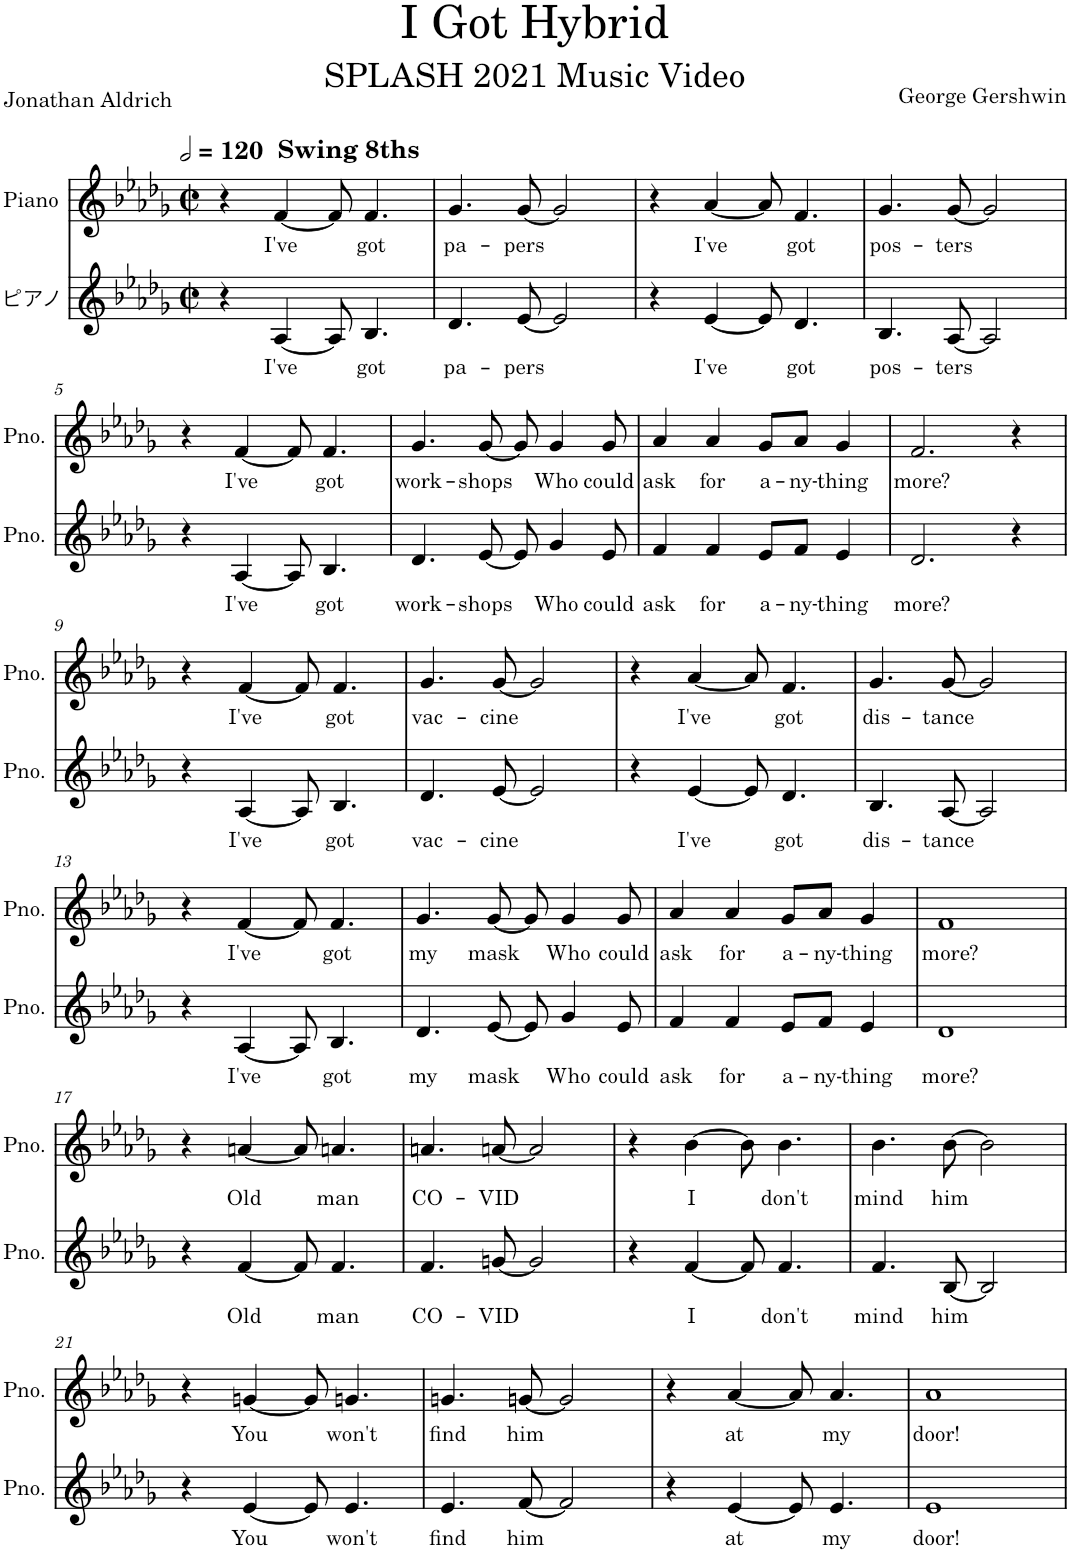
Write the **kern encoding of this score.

**kern	**text	**kern	**text
*part2	*part2	*part1	*part1
*staff2	*staff2	*staff1	*staff1
*I"ピアノ	*	*I"Piano	*
*	*	*I'Pno.	*
*clefG2	*	*clefG2	*
*k[b-e-a-d-g-]	*	*k[b-e-a-d-g-]	*
*M2/2	*	*M2/2	*
*met(c|)	*	*met(c|)	*
*MM240	*	*MM240	*
=1	=1	=1	=1
!	!	!LO:TX:a:B:t=Swing 8ths	!
4r	.	4r	.
!	!LO:LY:b	!	!LO:LY:b
[4A-/	I've	[4f/	I've
8A-/]	.	8f/]	.
!	!LO:LY:b	!	!LO:LY:b
4.B-/	got	4.f/	got
=2	=2	=2	=2
!	!LO:LY:b	!	!LO:LY:b
4.d-/	pa-	4.g-/	pa-
!	!LO:LY:b	!	!LO:LY:b
[8e-/	-pers	[8g-/	-pers
2e-/]	.	2g-/]	.
=3	=3	=3	=3
4r	.	4r	.
!	!LO:LY:b	!	!LO:LY:b
[4e-/	I've	[4a-/	I've
8e-/]	.	8a-/]	.
!	!LO:LY:b	!	!LO:LY:b
4.d-/	got	4.f/	got
=4	=4	=4	=4
!	!LO:LY:b	!	!LO:LY:b
4.B-/	pos-	4.g-/	pos-
!	!LO:LY:b	!	!LO:LY:b
[8A-/	-ters	[8g-/	-ters
2A-/]	.	2g-/]	.
!!LO:LB:g=z
=5	=5	=5	=5
4r	.	4r	.
!	!LO:LY:b	!	!LO:LY:b
[4A-/	I've	[4f/	I've
8A-/]	.	8f/]	.
!	!LO:LY:b	!	!LO:LY:b
4.B-/	got	4.f/	got
=6	=6	=6	=6
!	!LO:LY:b	!	!LO:LY:b
4.d-/	work-	4.g-/	work-
!	!LO:LY:b	!	!LO:LY:b
[8e-/	-shops	[8g-/	-shops
8e-/]	.	8g-/]	.
!	!LO:LY:b	!	!LO:LY:b
4g-/	Who	4g-/	Who
!	!LO:LY:b	!	!LO:LY:b
8e-/	could	8g-/	could
=7	=7	=7	=7
!	!LO:LY:b	!	!LO:LY:b
4f/	ask	4a-/	ask
!	!LO:LY:b	!	!LO:LY:b
4f/	for	4a-/	for
!	!LO:LY:b	!	!LO:LY:b
8e-/L	a-	8g-/L	a-
!	!LO:LY:b	!	!LO:LY:b
8f/J	-ny-	8a-/J	-ny-
!	!LO:LY:b	!	!LO:LY:b
4e-/	-thing	4g-/	-thing
=8	=8	=8	=8
!	!LO:LY:b	!	!LO:LY:b
2.d-/	more?	2.f/	more?
4r	.	4r	.
!!LO:LB:g=z
=9	=9	=9	=9
4r	.	4r	.
!	!LO:LY:b	!	!LO:LY:b
[4A-/	I've	[4f/	I've
8A-/]	.	8f/]	.
!	!LO:LY:b	!	!LO:LY:b
4.B-/	got	4.f/	got
=10	=10	=10	=10
!	!LO:LY:b	!	!LO:LY:b
4.d-/	vac-	4.g-/	vac-
!	!LO:LY:b	!	!LO:LY:b
[8e-/	-cine	[8g-/	-cine
2e-/]	.	2g-/]	.
=11	=11	=11	=11
4r	.	4r	.
!	!LO:LY:b	!	!LO:LY:b
[4e-/	I've	[4a-/	I've
8e-/]	.	8a-/]	.
!	!LO:LY:b	!	!LO:LY:b
4.d-/	got	4.f/	got
=12	=12	=12	=12
!	!LO:LY:b	!	!LO:LY:b
4.B-/	dis-	4.g-/	dis-
!	!LO:LY:b	!	!LO:LY:b
[8A-/	-tance	[8g-/	-tance
2A-/]	.	2g-/]	.
!!LO:LB:g=z
=13	=13	=13	=13
4r	.	4r	.
!	!LO:LY:b	!	!LO:LY:b
[4A-/	I've	[4f/	I've
8A-/]	.	8f/]	.
!	!LO:LY:b	!	!LO:LY:b
4.B-/	got	4.f/	got
=14	=14	=14	=14
!	!LO:LY:b	!	!LO:LY:b
4.d-/	my	4.g-/	my
!	!LO:LY:b	!	!LO:LY:b
[8e-/	mask	[8g-/	mask
8e-/]	.	8g-/]	.
!	!LO:LY:b	!	!LO:LY:b
4g-/	Who	4g-/	Who
!	!LO:LY:b	!	!LO:LY:b
8e-/	could	8g-/	could
=15	=15	=15	=15
!	!LO:LY:b	!	!LO:LY:b
4f/	ask	4a-/	ask
!	!LO:LY:b	!	!LO:LY:b
4f/	for	4a-/	for
!	!LO:LY:b	!	!LO:LY:b
8e-/L	a-	8g-/L	a-
!	!LO:LY:b	!	!LO:LY:b
8f/J	-ny-	8a-/J	-ny-
!	!LO:LY:b	!	!LO:LY:b
4e-/	-thing	4g-/	-thing
=16	=16	=16	=16
!	!LO:LY:b	!	!LO:LY:b
1d-	more?	1f	more?
!!LO:LB:g=z
=17	=17	=17	=17
4r	.	4r	.
!	!LO:LY:b	!	!LO:LY:b
[4f/	Old	[4an/	Old
8f/]	.	8a/]	.
!	!LO:LY:b	!	!LO:LY:b
4.f/	man	4.an/	man
=18	=18	=18	=18
!	!LO:LY:b	!	!LO:LY:b
4.f/	CO-	4.an/	CO-
!	!LO:LY:b	!	!LO:LY:b
[8gn/	-VID	[8an/	-VID
2g/]	.	2a/]	.
=19	=19	=19	=19
4r	.	4r	.
!	!LO:LY:b	!	!LO:LY:b
[4f/	I	[4b-\	I
8f/]	.	8b-\]	.
!	!LO:LY:b	!	!LO:LY:b
4.f/	don't	4.b-\	don't
=20	=20	=20	=20
!	!LO:LY:b	!	!LO:LY:b
4.f/	mind	4.b-\	mind
!	!LO:LY:b	!	!LO:LY:b
[8B-/	him	[8b-\	him
2B-/]	.	2b-\]	.
!!LO:LB:g=z
=21	=21	=21	=21
4r	.	4r	.
!	!LO:LY:b	!	!LO:LY:b
[4e-/	You	[4gn/	You
8e-/]	.	8g/]	.
!	!LO:LY:b	!	!LO:LY:b
4.e-/	won't	4.gn/	won't
=22	=22	=22	=22
!	!LO:LY:b	!	!LO:LY:b
4.e-/	find	4.gn/	find
!	!LO:LY:b	!	!LO:LY:b
[8f/	him	[8gn/	him
2f/]	.	2g/]	.
=23	=23	=23	=23
4r	.	4r	.
!	!LO:LY:b	!	!LO:LY:b
[4e-/	at	[4a-/	at
8e-/]	.	8a-/]	.
!	!LO:LY:b	!	!LO:LY:b
4.e-/	my	4.a-/	my
=24	=24	=24	=24
!	!LO:LY:b	!	!LO:LY:b
1e-	door!	1a-	door!
=	=	=	=
*-	*-	*-	*-
